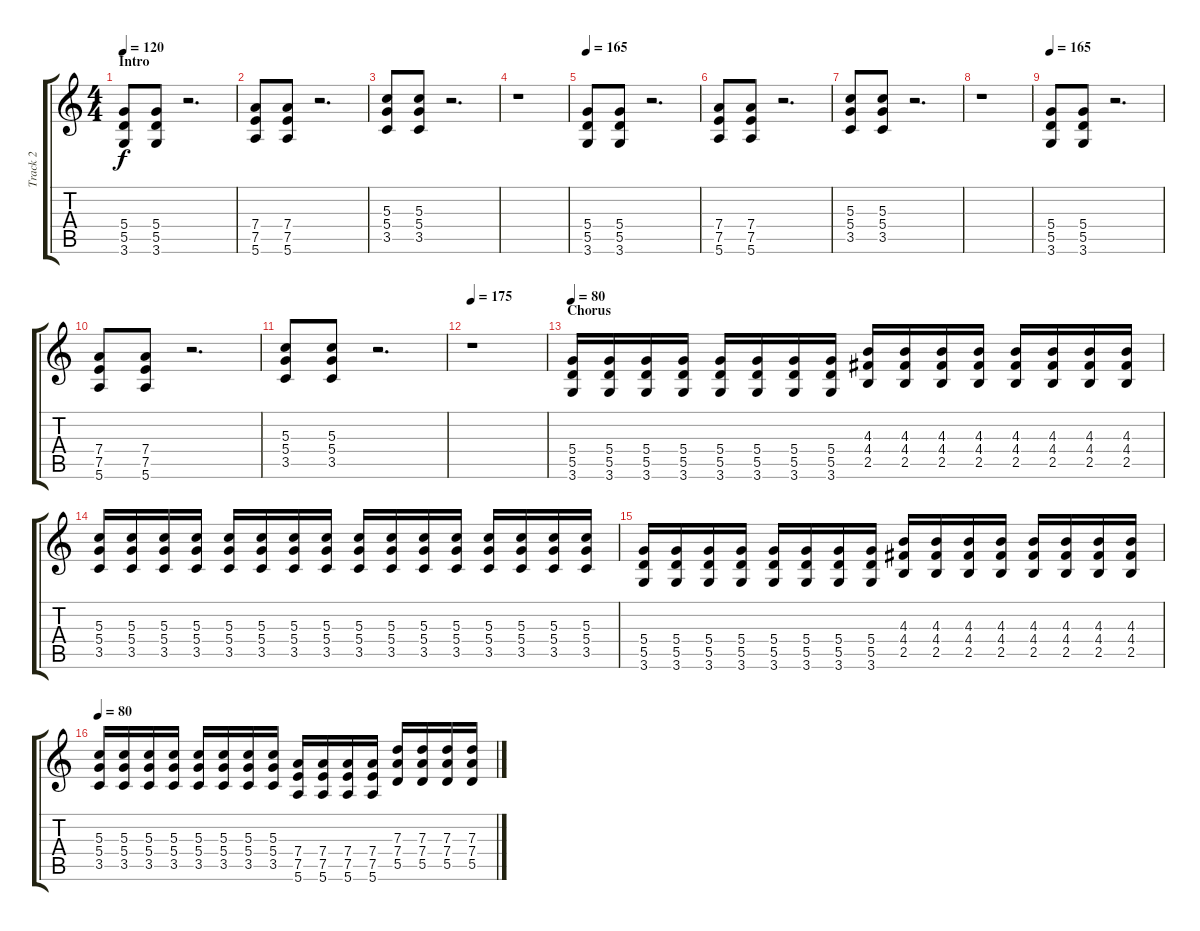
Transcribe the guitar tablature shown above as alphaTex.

\track ("Track 2" "Track 2") {instrument overdrivenguitar}
\staff {score tabs}
\tuning (E4 B3 G3 D3 A2 E2) {hide}
\ts (4 4)
\section ("" "Intro")
\tempo 120
\tempo 165
\tempo 120
\clef g2
\ks c
(5.4 5.5 3.6).8{dy f instrument overdrivenguitar} (5.4 5.5 3.6).8 r.2{d} |
(7.4 7.5 5.6).8 (7.4 7.5 5.6).8 r.2{d} |
(5.3 5.4 3.5).8 (5.3 5.4 3.5).8 r.2{d} |
r.1 |
\tempo 165
(5.4 5.5 3.6).8 (5.4 5.5 3.6).8 r.2{d} |
(7.4 7.5 5.6).8 (7.4 7.5 5.6).8 r.2{d} |
(5.3 5.4 3.5).8 (5.3 5.4 3.5).8 r.2{d} |
r.1 |
\tempo 165
(5.4 5.5 3.6).8 (5.4 5.5 3.6).8 r.2{d} |
(7.4 7.5 5.6).8 (7.4 7.5 5.6).8 r.2{d} |
(5.3 5.4 3.5).8 (5.3 5.4 3.5).8 r.2{d} |
\tempo 175
r.1 |
\section ("" "Chorus")
\tempo 80
(5.4 5.5 3.6).16 (5.4 5.5 3.6).16 (5.4 5.5 3.6).16 (5.4 5.5 3.6).16 (5.4 5.5 3.6).16 (5.4 5.5 3.6).16 (5.4 5.5 3.6).16 (5.4 5.5 3.6).16 (4.3 4.4 2.5).16 (4.3 4.4 2.5).16 (4.3 4.4 2.5).16 (4.3 4.4 2.5).16 (4.3 4.4 2.5).16 (4.3 4.4 2.5).16 (4.3 4.4 2.5).16 (4.3 4.4 2.5).16 |
(5.3 5.4 3.5).16 (5.3 5.4 3.5).16 (5.3 5.4 3.5).16 (5.3 5.4 3.5).16 (5.3 5.4 3.5).16 (5.3 5.4 3.5).16 (5.3 5.4 3.5).16 (5.3 5.4 3.5).16 (5.3 5.4 3.5).16 (5.3 5.4 3.5).16 (5.3 5.4 3.5).16 (5.3 5.4 3.5).16 (5.3 5.4 3.5).16 (5.3 5.4 3.5).16 (5.3 5.4 3.5).16 (5.3 5.4 3.5).16 |
(5.4 5.5 3.6).16 (5.4 5.5 3.6).16 (5.4 5.5 3.6).16 (5.4 5.5 3.6).16 (5.4 5.5 3.6).16 (5.4 5.5 3.6).16 (5.4 5.5 3.6).16 (5.4 5.5 3.6).16 (4.3 4.4 2.5).16 (4.3 4.4 2.5).16 (4.3 4.4 2.5).16 (4.3 4.4 2.5).16 (4.3 4.4 2.5).16 (4.3 4.4 2.5).16 (4.3 4.4 2.5).16 (4.3 4.4 2.5).16 |
\tempo 80
(5.3 5.4 3.5).16 (5.3 5.4 3.5).16 (5.3 5.4 3.5).16 (5.3 5.4 3.5).16 (5.3 5.4 3.5).16 (5.3 5.4 3.5).16 (5.3 5.4 3.5).16 (5.3 5.4 3.5).16 (7.4 7.5 5.6).16 (7.4 7.5 5.6).16 (7.4 7.5 5.6).16 (7.4 7.5 5.6).16 (7.3 7.4 5.5).16 (7.3 7.4 5.5).16 (7.3 7.4 5.5).16 (7.3 7.4 5.5).16
